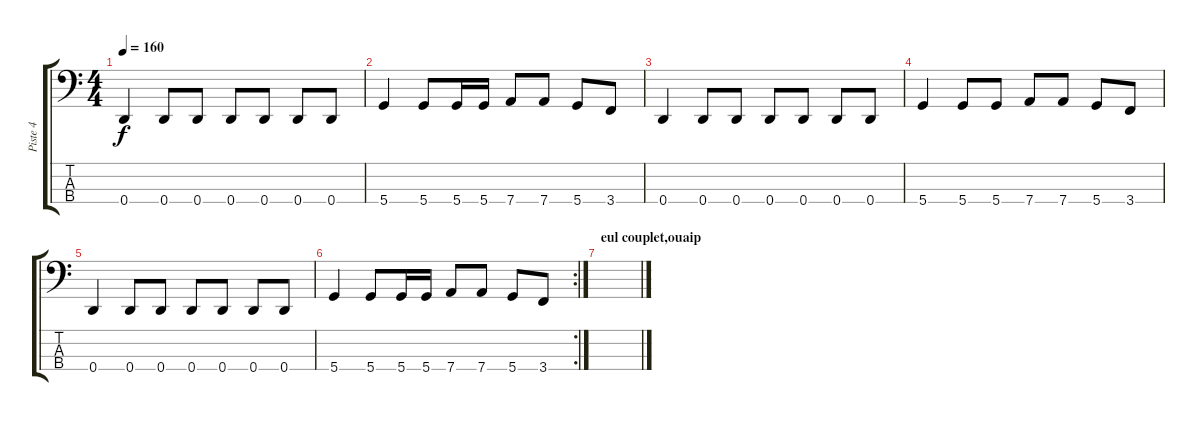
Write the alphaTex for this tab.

\track ("Piste 4" "Piste 4") {instrument electricbasspick}
\staff {score tabs}
\tuning (G2 D2 A1 D1) {hide}
\ts (4 4)
\tempo 160
\clef f4
\ks c
0.4.4{dy f} 0.4.8 0.4.8 0.4.8 0.4.8 0.4.8 0.4.8 |
5.4.4 5.4.8 5.4.16 5.4.16 7.4.8 7.4.8 5.4.8 3.4.8 |
0.4.4 0.4.8 0.4.8 0.4.8 0.4.8 0.4.8 0.4.8 |
5.4.4 5.4.8 5.4.8 7.4.8 7.4.8 5.4.8 3.4.8 |
0.4.4 0.4.8 0.4.8 0.4.8 0.4.8 0.4.8 0.4.8 |
\rc 2
5.4.4 5.4.8 5.4.16 5.4.16 7.4.8 7.4.8 5.4.8 3.4.8 |
\section ("" "eul couplet,ouaip")
